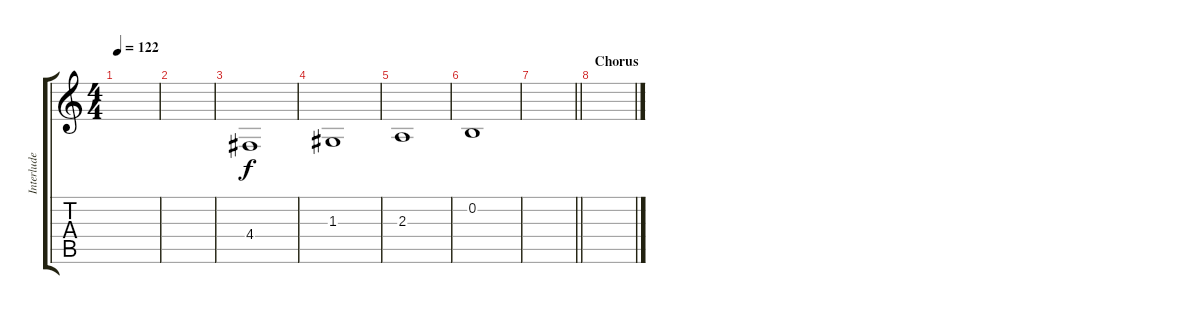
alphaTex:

\track ("Interlude - Violon" "Interlude ") {instrument viola}
\staff {score tabs}
\tuning (E4 B3 G3 D3 A2 E2) {hide}
\ts (4 4)
\tempo 122
\clef g2
\ks c
|
|
4.4.1 |
1.3.1 |
2.3.1 |
0.2.1 |
\barLineRight lightlight
|
\section ("" "Chorus")
